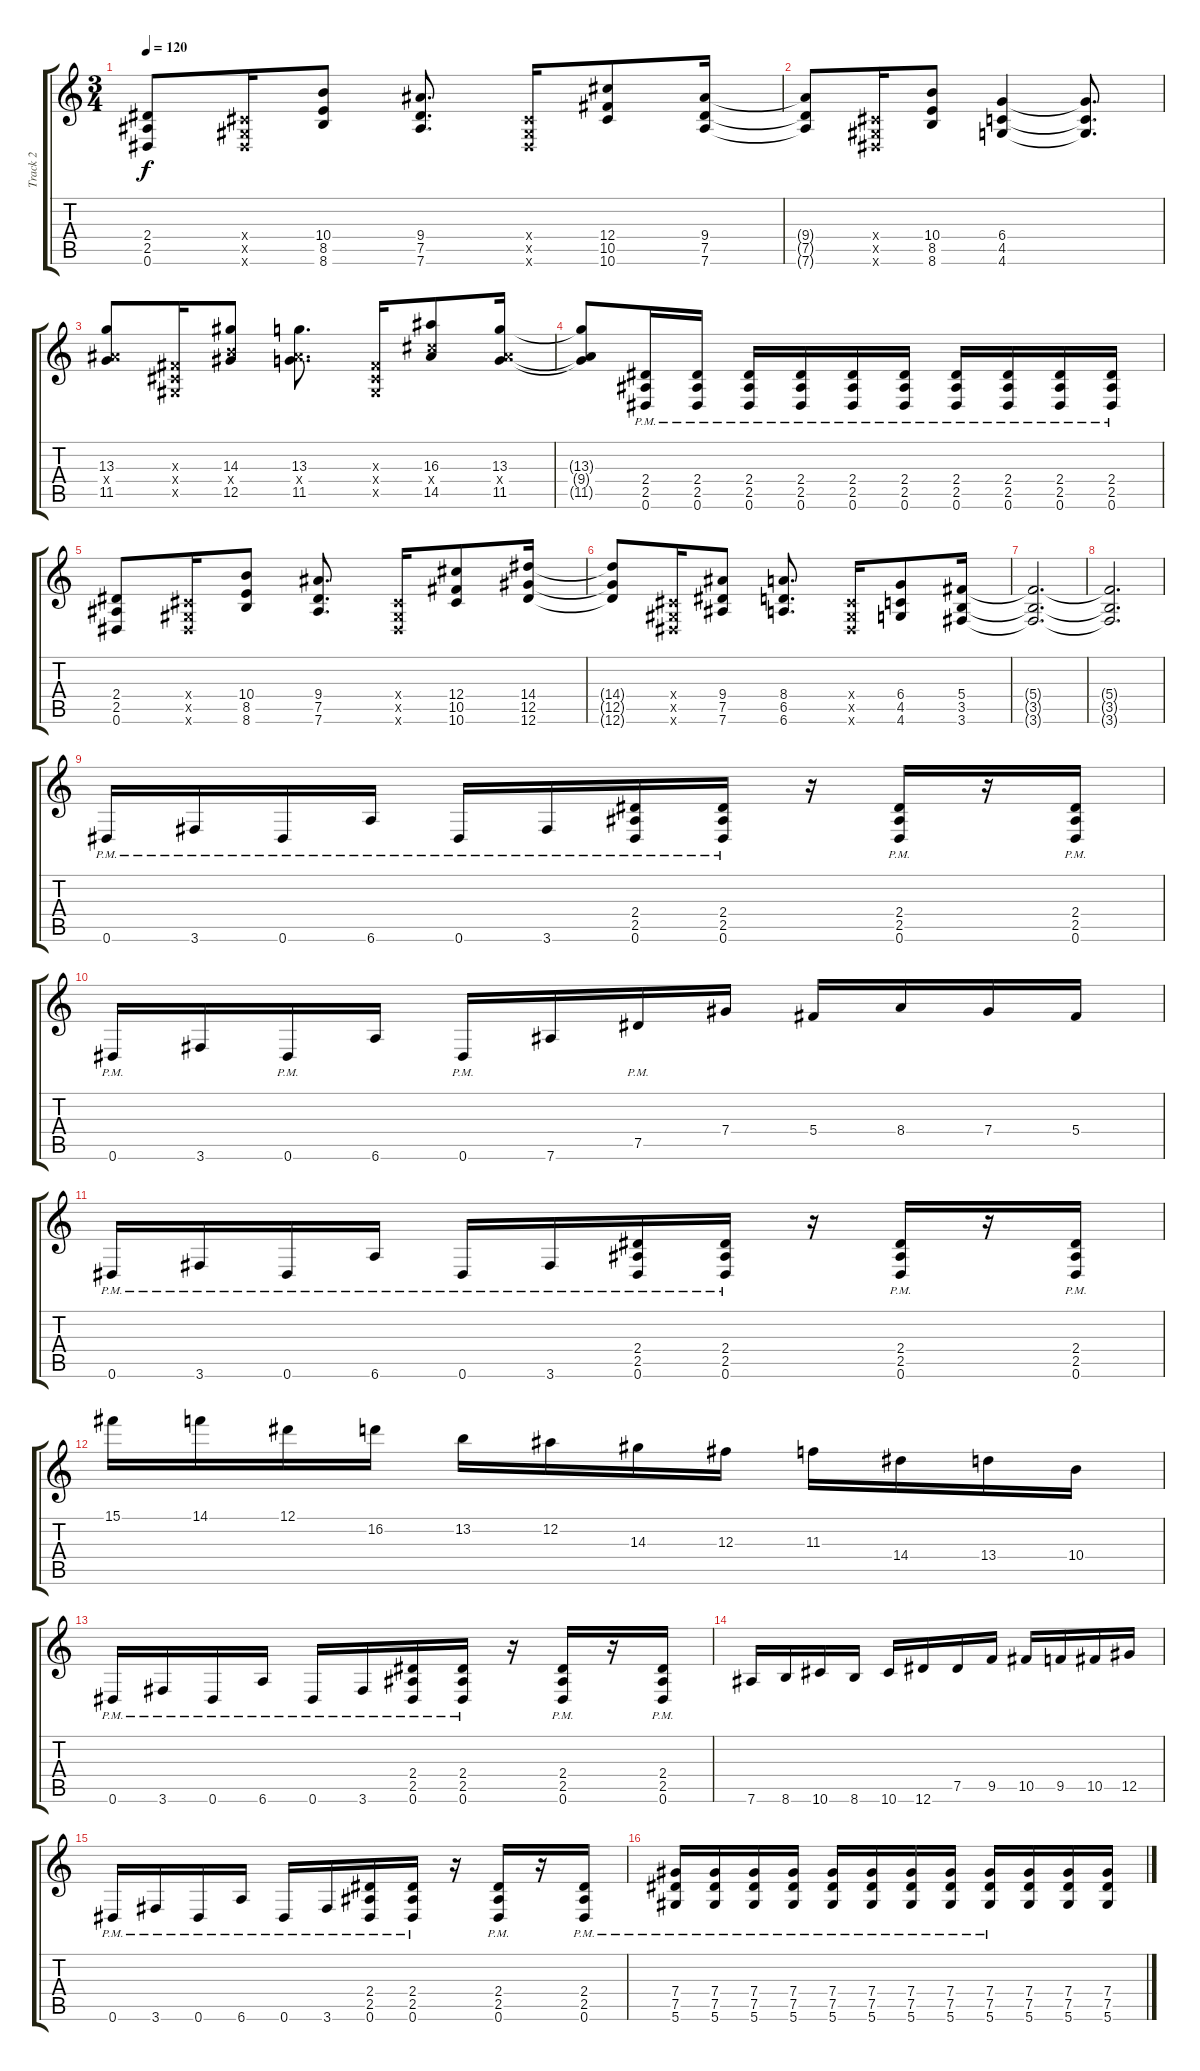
\track ("Track 2" "Track 2") {instrument distortionguitar}
\staff {score tabs}
\tuning (Eb4 Bb3 Gb3 Db3 Ab2 Eb2) {hide}
\ts (3 4)
\tempo 120
\clef g2
\ks c
(2.4 2.5 0.6).8{dy f} (0.4{x} 0.5{x} 0.6{x}).16 (10.4 8.5 8.6).8 (9.4 7.5 7.6).8{d} (0.4{x} 0.5{x} 0.6{x}).16 (12.4 10.5 10.6).8 (9.4 7.5 7.6).16 |
(9.4{t} 7.5{t} 7.6{t}).8 (0.4{x} 0.5{x} 0.6{x}).16 (10.4 8.5 8.6).8 (6.4 4.5 4.6).4 (6.4{t} 4.5{t} 4.6{t}).8{d} |
(13.3 9.4{x} 11.5).8 (0.3{x} 0.4{x} 0.5{x}).16 (14.3 10.4{x} 12.5).8 (13.3 9.4{x} 11.5).8{d} (0.3{x} 0.4{x} 0.5{x}).16 (16.3 12.4{x} 14.5).8 (13.3 9.4{x} 11.5).16 |
(13.3{t} 9.4{t} 11.5{t}).8 (2.4{pm} 2.5{pm} 0.6{pm}).16 (2.4{pm} 2.5{pm} 0.6{pm}).16 (2.4{pm} 2.5{pm} 0.6{pm}).16 (2.4{pm} 2.5{pm} 0.6{pm}).16 (2.4{pm} 2.5{pm} 0.6{pm}).16 (2.4{pm} 2.5{pm} 0.6{pm}).16 (2.4{pm} 2.5{pm} 0.6{pm}).16 (2.4{pm} 2.5{pm} 0.6{pm}).16 (2.4{pm} 2.5{pm} 0.6{pm}).16 (2.4{pm} 2.5{pm} 0.6{pm}).16 |
(2.4 2.5 0.6).8 (0.4{x} 0.5{x} 0.6{x}).16 (10.4 8.5 8.6).8 (9.4 7.5 7.6).8{d} (0.4{x} 0.5{x} 0.6{x}).16 (12.4 10.5 10.6).8 (14.4 12.5 12.6).16 |
(14.4{t} 12.5{t} 12.6{t}).8 (0.4{x} 0.5{x} 0.6{x}).16 (9.4 7.5 7.6).8 (8.4 6.5 6.6).8{d} (0.4{x} 0.5{x} 0.6{x}).16 (6.4 4.5 4.6).8 (5.4 3.5 3.6).16 |
(5.4{t} 3.5{t} 3.6{t}).2{d} |
(5.4{t} 3.5{t} 3.6{t}).2{d} |
0.6{pm}.16 3.6{pm}.16 0.6{pm}.16 6.6{pm}.16 0.6{pm}.16 3.6{pm}.16 (2.4{pm} 2.5{pm} 0.6{pm}).16 (2.4{pm} 2.5{pm} 0.6{pm}).16 r.16 (2.4{pm} 2.5{pm} 0.6{pm}).16 r.16 (2.4{pm} 2.5{pm} 0.6{pm}).16 |
0.6{pm}.16 3.6.16 0.6{pm}.16 6.6.16 0.6{pm}.16 7.6.16 7.5{pm}.16 7.4.16 5.4.16 8.4.16 7.4.16 5.4.16 |
0.6{pm}.16 3.6{pm}.16 0.6{pm}.16 6.6{pm}.16 0.6{pm}.16 3.6{pm}.16 (2.4{pm} 2.5{pm} 0.6{pm}).16 (2.4{pm} 2.5{pm} 0.6{pm}).16 r.16 (2.4{pm} 2.5{pm} 0.6{pm}).16 r.16 (2.4{pm} 2.5{pm} 0.6{pm}).16 |
15.1.16 14.1.16 12.1.16 16.2.16 13.2.16 12.2.16 14.3.16 12.3.16 11.3.16 14.4.16 13.4.16 10.4.16 |
0.6{pm}.16 3.6{pm}.16 0.6{pm}.16 6.6{pm}.16 0.6{pm}.16 3.6{pm}.16 (2.4{pm} 2.5{pm} 0.6{pm}).16 (2.4{pm} 2.5{pm} 0.6{pm}).16 r.16 (2.4{pm} 2.5{pm} 0.6{pm}).16 r.16 (2.4{pm} 2.5{pm} 0.6{pm}).16 |
7.6.16 8.6.16 10.6.16 8.6.16 10.6.16 12.6.16 7.5.16 9.5.16 10.5.16 9.5.16 10.5.16 12.5.16 |
0.6{pm}.16 3.6{pm}.16 0.6{pm}.16 6.6{pm}.16 0.6{pm}.16 3.6{pm}.16 (2.4{pm} 2.5{pm} 0.6{pm}).16 (2.4{pm} 2.5{pm} 0.6{pm}).16 r.16 (2.4{pm} 2.5{pm} 0.6{pm}).16 r.16 (2.4{pm} 2.5{pm} 0.6{pm}).16 |
(7.4{pm} 7.5{pm} 5.6{pm}).16 (7.4{pm} 7.5{pm} 5.6{pm}).16 (7.4{pm} 7.5{pm} 5.6{pm}).16 (7.4{pm} 7.5{pm} 5.6{pm}).16 (7.4{pm} 7.5{pm} 5.6{pm}).16 (7.4{pm} 7.5{pm} 5.6{pm}).16 (7.4{pm} 7.5{pm} 5.6{pm}).16 (7.4{pm} 7.5{pm} 5.6{pm}).16 (7.4{pm} 7.5{pm} 5.6{pm}).16 (7.4 7.5 5.6).16 (7.4 7.5 5.6).16 (7.4 7.5 5.6).16
